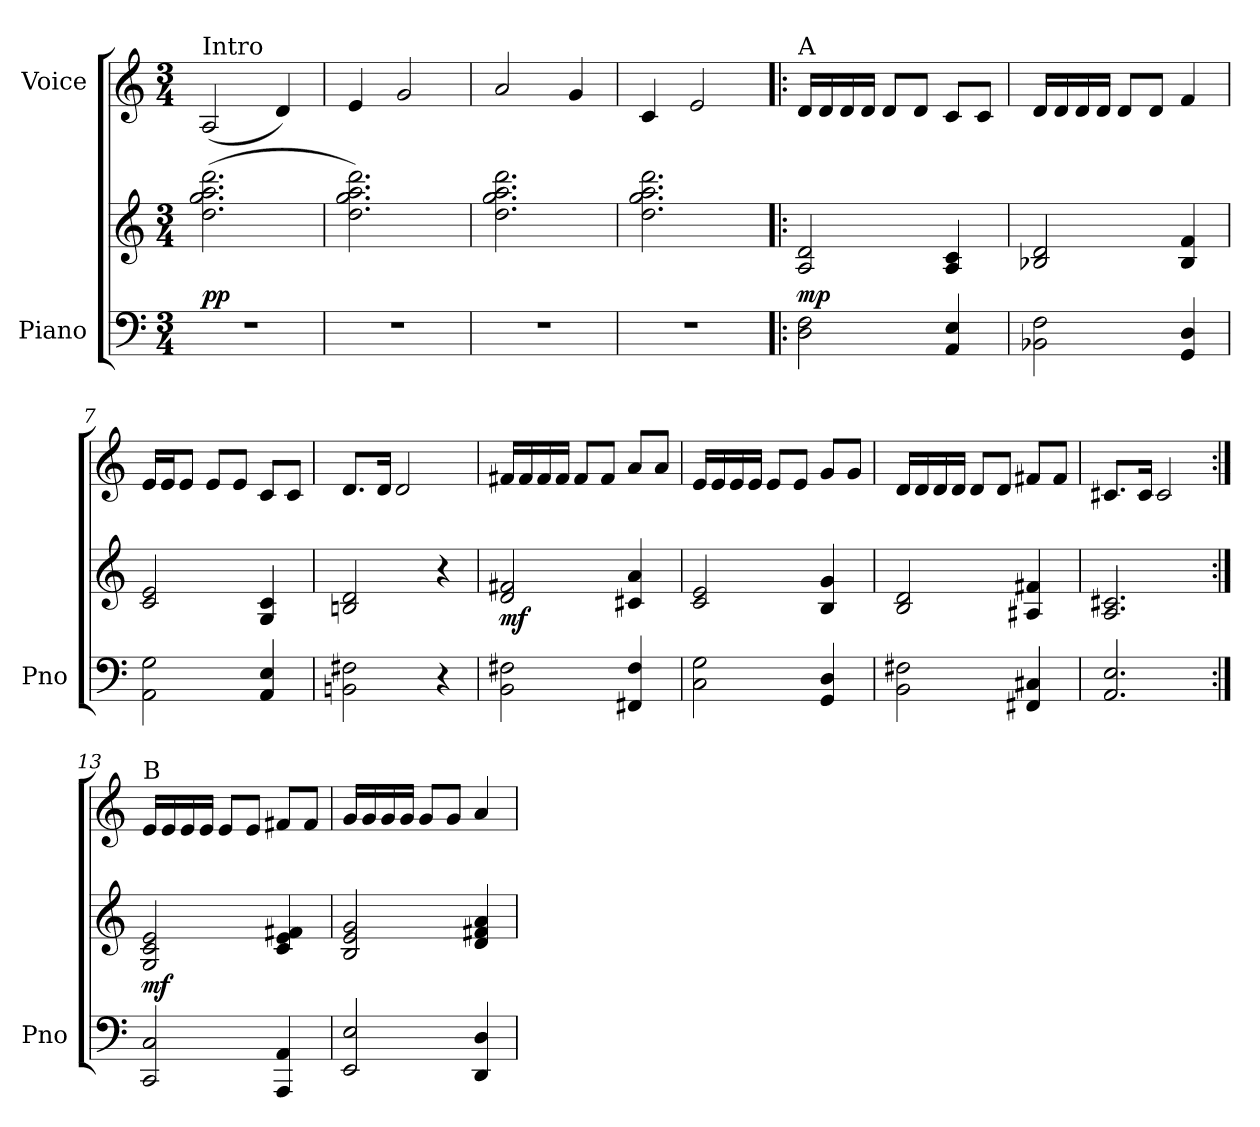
**kern	**kern	**dynam	**kern
*part2	*part2	*part2	*part1
*staff3	*staff2	*staff2/3	*staff1
*I"Piano	*	*	*I"Voice
*I'Pno	*	*	*
*clefF4	*clefG2	*	*clefG2
*k[]	*k[]	*	*k[]
*M3/4	*M3/4	*	*M3/4
=1	=1	=1	=1
!	!	!	!LO:TX:a:t=Intro
!	!	!LO:DY:a=2	!
2.r	(2.dd\ 2.gg\ 2.aa\ 2.ddd\	pp	(2A/
.	.	.	4d/)
=2	=2	=2	=2
2.r	2.dd\ 2.gg\ 2.aa\ 2.ddd\)	.	4e/
.	.	.	2g/
=3	=3	=3	=3
2.r	2.dd\ 2.gg\ 2.aa\ 2.ddd\	.	2a/
.	.	.	4g/
=4	=4	=4	=4
2.r	2.dd\ 2.gg\ 2.aa\ 2.ddd\	.	4c/
.	.	.	2e/
!!LO:LB:g=z
=5!|:	=5!|:	=5!|:	=5!|:
!	!	!	!LO:TX:a:t=A
!	!	!LO:DY:a=2	!
2D\ 2F\	2A/ 2d/	mp	16d/LL
.	.	.	16d/
.	.	.	16d/
.	.	.	16d/JJ
.	.	.	8d/L
.	.	.	8d/J
4AA/ 4E/	4A/ 4c/	.	8c/L
.	.	.	8c/J
=6	=6	=6	=6
2BB-X\ 2F\	2B-X/ 2d/	.	16d/LL
.	.	.	16d/
.	.	.	16d/
.	.	.	16d/JJ
.	.	.	8d/L
.	.	.	8d/J
4GG/ 4D/	4B-/ 4f/	.	4f/
=7	=7	=7	=7
2AA\ 2G\	2c/ 2e/	.	16e/LL
.	.	.	16e/J
.	.	.	8e/J
.	.	.	8e/L
.	.	.	8e/J
4AA/ 4E/	4G/ 4c/	.	8c/L
.	.	.	8c/J
=8	=8	=8	=8
2BBn\ 2F#X\	2Bn/ 2d/	.	8.d/L
.	.	.	16d/Jk
.	.	.	2d/
4r	4r	.	.
=9	=9	=9	=9
!	!	!LO:DY:b	!
2BB\ 2F#X\	2d/ 2f#X/	mf	16f#X/LL
.	.	.	16f#/
.	.	.	16f#/
.	.	.	16f#/JJ
.	.	.	8f#/L
.	.	.	8f#/J
4FF#X/ 4F#/	4c#X/ 4a/	.	8a/L
.	.	.	8a/J
!!LO:LB:g=z
=10	=10	=10	=10
2C\ 2G\	2c/ 2e/	.	16e/LL
.	.	.	16e/
.	.	.	16e/
.	.	.	16e/JJ
.	.	.	8e/L
.	.	.	8e/J
4GG/ 4D/	4B/ 4g/	.	8g/L
.	.	.	8g/J
=11	=11	=11	=11
2BB\ 2F#X\	2B/ 2d/	.	16d/LL
.	.	.	16d/
.	.	.	16d/
.	.	.	16d/JJ
.	.	.	8d/L
.	.	.	8d/J
4FF#X/ 4C#X/	4A#X/ 4f#X/	.	8f#X/L
.	.	.	8f#/J
=12	=12	=12	=12
2.AA/ 2.E/	2.A/ 2.c#X/	.	8.c#X/L
.	.	.	16c#/Jk
.	.	.	2c#/
=13:|!	=13:|!	=13:|!	=13:|!
!	!	!	!LO:TX:a:t=B
!	!	!LO:DY:a=2	!
2CC/ 2C/	2G/ 2c/ 2e/	mf	16e/LL
.	.	.	16e/
.	.	.	16e/
.	.	.	16e/JJ
.	.	.	8e/L
.	.	.	8e/J
4AAA/ 4AA/	4c/ 4e/ 4f#X/	.	8f#X/L
.	.	.	8f#/J
=14	=14	=14	=14
!	!	!LO:DY:a=2	!
2EE/ 2E/	2B/ 2e/ 2g/	other-dynamics	16g/LL
.	.	.	16g/
.	.	.	16g/
.	.	.	16g/JJ
.	.	.	8g/L
.	.	.	8g/J
4DD/ 4D/	4d/ 4f#X/ 4a/	.	4a/
=	=	=	=
*-	*-	*-	*-
